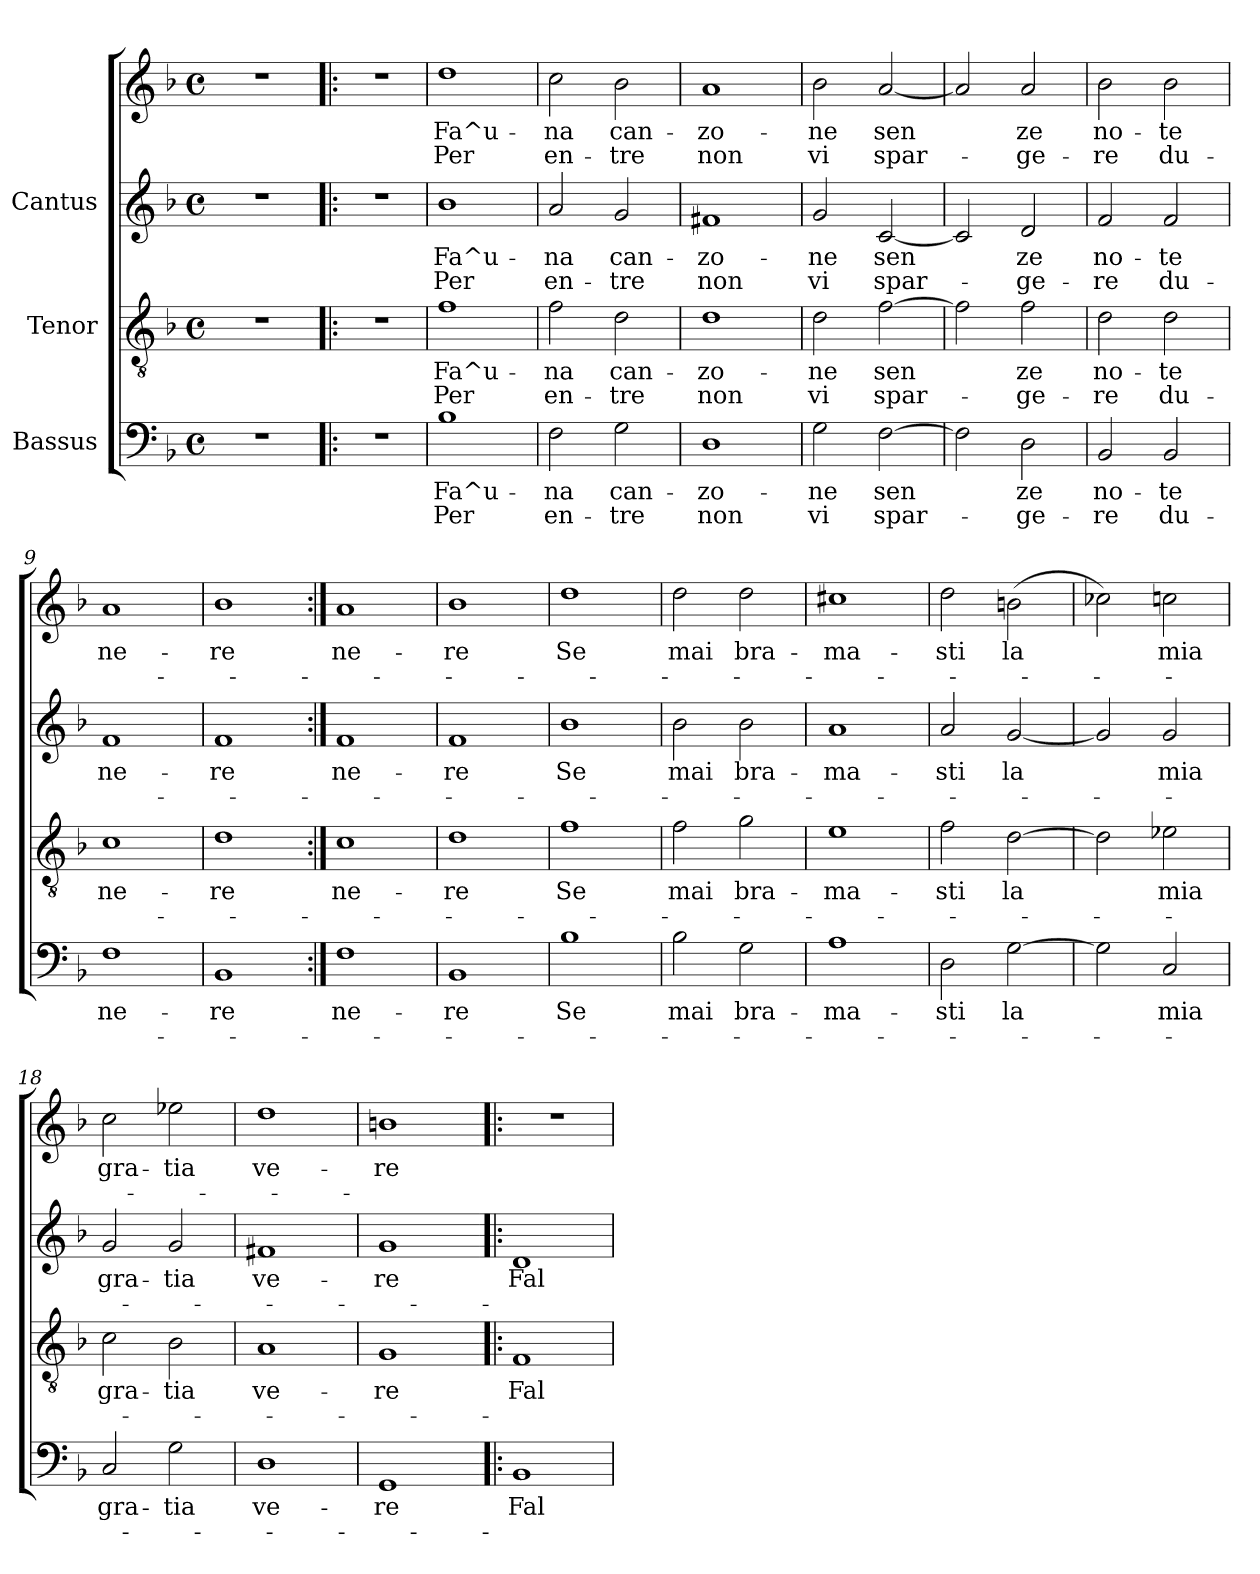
**kern	**text	**text	**kern	**text	**text	**kern	**text	**text	**kern	**text	**text
*part3	*part3	*part3	*part2	*part2	*part2	*part1	*part1	*part1	*part1	*part1	*part1
*staff4	*staff4	*staff4	*staff3	*staff3	*staff3	*staff2	*staff2	*staff2	*staff1	*staff1	*staff1
*I"Bassus	*	*	*I"Tenor	*	*	*I"Cantus	*	*	*	*	*
!!LO:PB:g=z
*stria5	*	*	*stria5	*	*	*stria5	*	*	*stria5	*	*
*clefF4	*	*	*clefGv2	*	*	*clefG2	*	*	*clefG2	*	*
*k[b-]	*	*	*k[b-]	*	*	*k[b-]	*	*	*k[b-]	*	*
*F:	*	*	*F:	*	*	*F:	*	*	*F:	*	*
*M4/4	*	*	*M4/4	*	*	*M4/4	*	*	*M4/4	*	*
*met(c)	*	*	*met(c)	*	*	*met(c)	*	*	*met(c)	*	*
=1!|:	=1!|:	=1!|:	=1!|:	=1!|:	=1!|:	=1!|:	=1!|:	=1!|:	=1!|:	=1!|:	=1!|:
1r	.	.	1r	.	.	1r	.	.	1r	.	.
=2!|:	=2!|:	=2!|:	=2!|:	=2!|:	=2!|:	=2!|:	=2!|:	=2!|:	=2!|:	=2!|:	=2!|:
1r	.	.	1r	.	.	1r	.	.	1r	.	.
=3	=3	=3	=3	=3	=3	=3	=3	=3	=3	=3	=3
*	*	*	*	*	*	*	*	*	*MM504	*	*
!	!LO:LY:b:cj	!LO:LY:b:cj	!	!LO:LY:b:cj	!LO:LY:b:cj	!	!LO:LY:b:cj	!LO:LY:b:cj	!	!LO:LY:b:cj	!LO:LY:b:cj
1B-	Fa^u-	-Per	1f	Fa^u-	-Per	1b-	Fa^u-	-Per	1dd	Fa^u-	-Per
=4	=4	=4	=4	=4	=4	=4	=4	=4	=4	=4	=4
!	!LO:LY:b:cj	!LO:LY:b:cj	!	!LO:LY:b:cj	!LO:LY:b:cj	!	!LO:LY:b:cj	!LO:LY:b:cj	!	!LO:LY:b:cj	!LO:LY:b:cj
2F\	na	en-	2f\	na	en-	2a/	na	en-	2cc\	na	en-
!	!LO:LY:b:cj	!LO:LY:b:cj	!	!LO:LY:b:cj	!LO:LY:b:cj	!	!LO:LY:b:cj	!LO:LY:b:cj	!	!LO:LY:b:cj	!LO:LY:b:cj
2G\	-can-	-tre	2d\	-can-	-tre	2g/	-can-	-tre	2b-\	-can-	-tre
=5	=5	=5	=5	=5	=5	=5	=5	=5	=5	=5	=5
!	!LO:LY:b:cj	!LO:LY:b:cj	!	!LO:LY:b:cj	!LO:LY:b:cj	!	!LO:LY:b:cj	!LO:LY:b:cj	!	!LO:LY:b:cj	!LO:LY:b:cj
1D	zo-	-non	1d	zo-	-non	1f#X	zo-	-non	1a	zo-	-non
=6	=6	=6	=6	=6	=6	=6	=6	=6	=6	=6	=6
!	!LO:LY:b:cj	!LO:LY:b:cj	!	!LO:LY:b:cj	!LO:LY:b:cj	!	!LO:LY:b:cj	!LO:LY:b:cj	!	!LO:LY:b:cj	!LO:LY:b:cj
2G\	ne	vi	2d\	ne	vi	2g/	-ne	vi	2b-\	ne	vi
!	!LO:LY:b:cj	!LO:LY:b:cj	!	!LO:LY:b:cj	!LO:LY:b:cj	!	!LO:LY:b:cj	!LO:LY:b:cj	!	!LO:LY:b:cj	!LO:LY:b:cj
[>2F\	sen-	-spar-	[>2f\	sen-	-spar-	[<2c/	sen-	-spar-	[<2a/	sen-	-spar-
!!LO:LB:g=z
=7	=7	=7	=7	=7	=7	=7	=7	=7	=7	=7	=7
!	!LO:LY:b:cj	!LO:LY:b:cj	!	!LO:LY:b:cj	!LO:LY:b:cj	!	!LO:LY:b:cj	!LO:LY:b:cj	!	!LO:LY:b:cj	!LO:LY:b:cj
2F\]	-	.	2f\]	-	.	2c/]	-	.	2a/]	-	.
!	!LO:LY:b:cj	!LO:LY:b:cj	!	!LO:LY:b:cj	!LO:LY:b:cj	!	!LO:LY:b:cj	!LO:LY:b:cj	!	!LO:LY:b:cj	!LO:LY:b:cj
2D\	ze	ge-	2f\	ze	ge-	2d/	ze	ge-	2a/	ze	ge-
=8	=8	=8	=8	=8	=8	=8	=8	=8	=8	=8	=8
!	!LO:LY:b:cj	!LO:LY:b:cj	!	!LO:LY:b:cj	!LO:LY:b:cj	!	!LO:LY:b:cj	!LO:LY:b:cj	!	!LO:LY:b:cj	!LO:LY:b:cj
2BB-/	-no-	-re	2d\	-no-	-re	2f/	-no-	-re	2b-\	-no-	-re
!	!LO:LY:b:cj	!LO:LY:b:cj	!	!LO:LY:b:cj	!LO:LY:b:cj	!	!LO:LY:b:cj	!LO:LY:b:cj	!	!LO:LY:b:cj	!LO:LY:b:cj
2BB-/	te	du-	2d\	te	du-	2f/	te	du-	2b-\	te	du-
=9	=9	=9	=9	=9	=9	=9	=9	=9	=9	=9	=9
!	!LO:LY:b:cj	!	!	!LO:LY:b:cj	!	!	!LO:LY:b:cj	!	!	!LO:LY:b:cj	!
1F	-ne-	.	1c	-ne-	.	1f	-ne-	.	1a	-ne-	.
=10	=10	=10	=10	=10	=10	=10	=10	=10	=10	=10	=10
!	!LO:LY:b:cj	!	!	!LO:LY:b:cj	!	!	!LO:LY:b:cj	!	!	!LO:LY:b:cj	!
1BB-	-re	.	1d	-re	.	1f	re	.	1b-	-re	.
=11:|!	=11:|!	=11:|!	=11:|!	=11:|!	=11:|!	=11:|!	=11:|!	=11:|!	=11:|!	=11:|!	=11:|!
!	!LO:LY:b:cj	!	!	!LO:LY:b:cj	!	!	!LO:LY:b:cj	!	!	!LO:LY:b:cj	!
1F	ne-	.	1c	ne-	.	1f	-ne-	.	1a	ne-	.
=12	=12	=12	=12	=12	=12	=12	=12	=12	=12	=12	=12
!	!LO:LY:b:cj	!	!	!LO:LY:b:cj	!	!	!LO:LY:b:cj	!	!	!LO:LY:b:cj	!
1BB-	-re	.	1d	-re	.	1f	re	.	1b-	-re	.
=13	=13	=13	=13	=13	=13	=13	=13	=13	=13	=13	=13
!	!LO:LY:b:cj	!	!	!LO:LY:b:cj	!	!	!LO:LY:b:cj	!	!	!LO:LY:b:cj	!
1B-	Se	.	1f	Se	.	1b-	Se	.	1dd	Se	.
=14	=14	=14	=14	=14	=14	=14	=14	=14	=14	=14	=14
!	!LO:LY:b:cj	!	!	!LO:LY:b:cj	!	!	!LO:LY:b:cj	!	!	!LO:LY:b:cj	!
2B-\	mai	.	2f\	mai	.	2b-\	-mai	.	2dd\	mai	.
!	!LO:LY:b:cj	!	!	!LO:LY:b:cj	!	!	!LO:LY:b:cj	!	!	!LO:LY:b:cj	!
2G\	bra-	.	2g\	bra-	.	2b-\	bra-	.	2dd\	bra-	.
!!LO:PB:g=z
=15	=15	=15	=15	=15	=15	=15	=15	=15	=15	=15	=15
!	!LO:LY:b:cj	!	!	!LO:LY:b:cj	!	!	!LO:LY:b:cj	!	!	!LO:LY:b:cj	!
1A	-ma-	.	1e	-ma-	.	1a	-ma-	.	1cc#X	-ma-	.
=16	=16	=16	=16	=16	=16	=16	=16	=16	=16	=16	=16
!	!LO:LY:b:cj	!	!	!LO:LY:b:cj	!	!	!LO:LY:b:cj	!	!	!LO:LY:b:cj	!
2D\	-sti	.	2f\	-sti	.	2a/	sti	.	2dd\	-sti	.
!	!LO:LY:b:cj	!	!	!LO:LY:b:cj	!	!	!LO:LY:b:cj	!	!	!LO:LY:b:cj	!
[>2G\	la	.	[>2d\	la	.	[<2g/	la	.	[>2bn\	la	.
=17	=17	=17	=17	=17	=17	=17	=17	=17	=17	=17	=17
!	!LO:LY:b:cj	!	!	!LO:LY:b:cj	!	!	!LO:LY:b:cj	!	!	!LO:LY:b:cj	!
2G\]	.	.	2d\]	.	.	2g/]	.	.	2cc-X\]	.	.
!	!LO:LY:b:cj	!	!	!LO:LY:b:cj	!	!	!LO:LY:b:cj	!	!	!LO:LY:b:cj	!
2C/	mia	.	2e-X\	mia	.	2g/	mia	.	2ccn\	mia	.
=18	=18	=18	=18	=18	=18	=18	=18	=18	=18	=18	=18
!	!LO:LY:b:cj	!	!	!LO:LY:b:cj	!	!	!LO:LY:b:cj	!	!	!LO:LY:b:cj	!
2C/	gra-	.	2c\	gra-	.	2g/	gra-	.	2cc\	gra-	.
!	!LO:LY:b:cj	!	!	!LO:LY:b:cj	!	!	!LO:LY:b:cj	!	!	!LO:LY:b:cj	!
2G\	-tia	.	2B-\	-tia	.	2g/	-tia	.	2ee-X\	-tia	.
=19	=19	=19	=19	=19	=19	=19	=19	=19	=19	=19	=19
!	!LO:LY:b:cj	!	!	!LO:LY:b:cj	!	!	!LO:LY:b:cj	!	!	!LO:LY:b:cj	!
1D	ve-	.	1A	ve-	.	1f#X	-ve-	.	1dd	ve-	.
=20	=20	=20	=20	=20	=20	=20	=20	=20	=20	=20	=20
!	!LO:LY:b:cj	!	!	!LO:LY:b:cj	!	!	!LO:LY:b:cj	!	!	!LO:LY:b:cj	!
1GG	-re	.	1G	-re	.	1g	re	.	1bn	-re	.
=21!|:	=21!|:	=21!|:	=21!|:	=21!|:	=21!|:	=21!|:	=21!|:	=21!|:	=21!|:	=21!|:	=21!|:
!	!LO:LY:b:cj	!	!	!LO:LY:b:cj	!	!	!LO:LY:b:cj	!	!	!	!
1BB-	Fal-	.	1F	Fal-	.	1d	Fal-	.	1r	.	.
=	=	=	=	=	=	=	=	=	=	=	=
*-	*-	*-	*-	*-	*-	*-	*-	*-	*-	*-	*-
